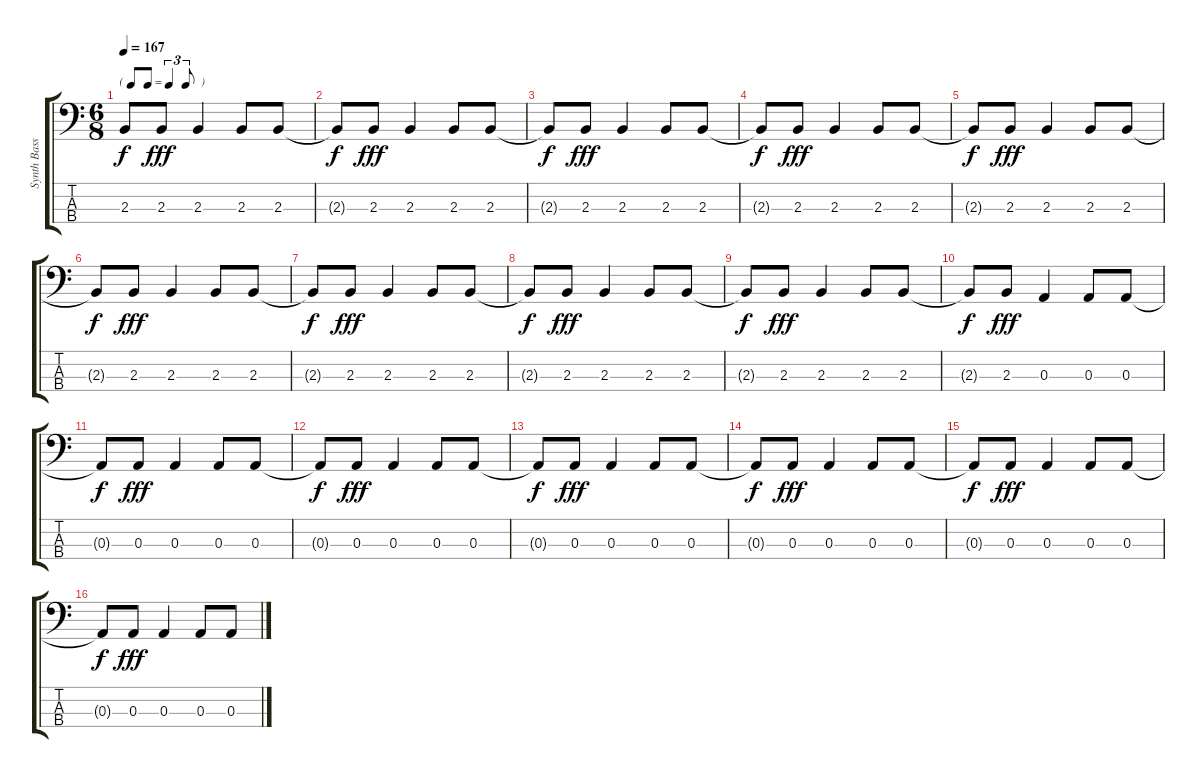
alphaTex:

\track ("Synth Bass 2 RC" "Synth Bass") {instrument synthbass2}
\staff {score tabs}
\tuning (G2 D2 A1 E1) {hide}
\ts (6 8)
\tf triplet8th
\tempo 167
\clef f4
\ks c
2.3{t}.8{dy f} 2.3.8{dy fff} 2.3.4 2.3.8 2.3.8 |
2.3{t}.8{dy f} 2.3.8{dy fff} 2.3.4 2.3.8 2.3.8 |
2.3{t}.8{dy f} 2.3.8{dy fff} 2.3.4 2.3.8 2.3.8 |
2.3{t}.8{dy f} 2.3.8{dy fff} 2.3.4 2.3.8 2.3.8 |
2.3{t}.8{dy f} 2.3.8{dy fff} 2.3.4 2.3.8 2.3.8 |
2.3{t}.8{dy f} 2.3.8{dy fff} 2.3.4 2.3.8 2.3.8 |
2.3{t}.8{dy f} 2.3.8{dy fff} 2.3.4 2.3.8 2.3.8 |
2.3{t}.8{dy f} 2.3.8{dy fff} 2.3.4 2.3.8 2.3.8 |
2.3{t}.8{dy f} 2.3.8{dy fff} 2.3.4 2.3.8 2.3.8 |
2.3{t}.8{dy f} 2.3.8{dy fff} 0.3.4 0.3.8 0.3.8 |
0.3{t}.8{dy f} 0.3.8{dy fff} 0.3.4 0.3.8 0.3.8 |
0.3{t}.8{dy f} 0.3.8{dy fff} 0.3.4 0.3.8 0.3.8 |
0.3{t}.8{dy f} 0.3.8{dy fff} 0.3.4 0.3.8 0.3.8 |
0.3{t}.8{dy f} 0.3.8{dy fff} 0.3.4 0.3.8 0.3.8 |
0.3{t}.8{dy f} 0.3.8{dy fff} 0.3.4 0.3.8 0.3.8 |
0.3{t}.8{dy f} 0.3.8{dy fff} 0.3.4 0.3.8 0.3.8
